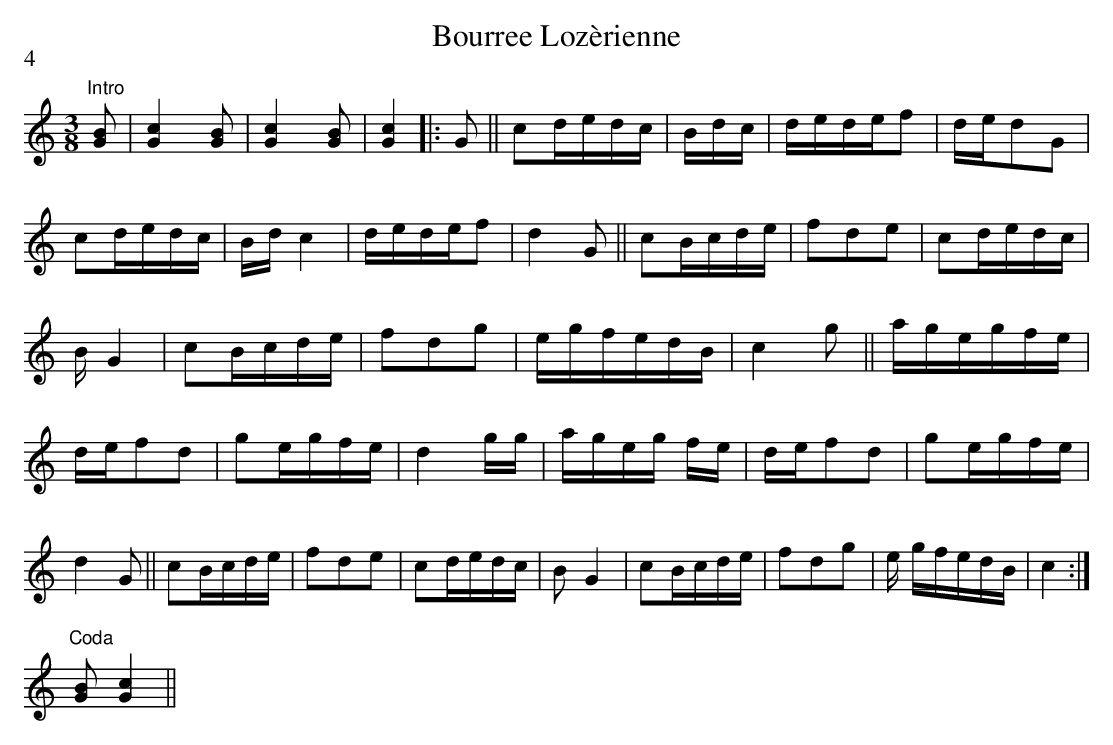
X:1
T:Bourree Lozèrienne
M:3/8
L:1/16
P:4
K:C
"Intro" [G2B2]|[G4c4]  [G2B2]|[G4c4]  [G2B2]|[G4c4]   |: G2|| c2dedc|Bdc
4   |dedef2|ded2G2|c2dedc|Bd c4  |dedef2|d4   G2||c2Bcde|f2d2e2|c2dedc|B
2 G4   |c2Bcde|f2d2g2|egfedB|c4   g2 || agegfe|def2d2|g2egfe|d4  gg|ageg
fe|def2d2|g2egfe|d4   G2||c2Bcde|f2d2e2|c2dedc|B2 G4   |c2Bcde|f2d2g2 |e
gfedB|c4   :| "Coda" ![G2B2] [G4c4]    ||
